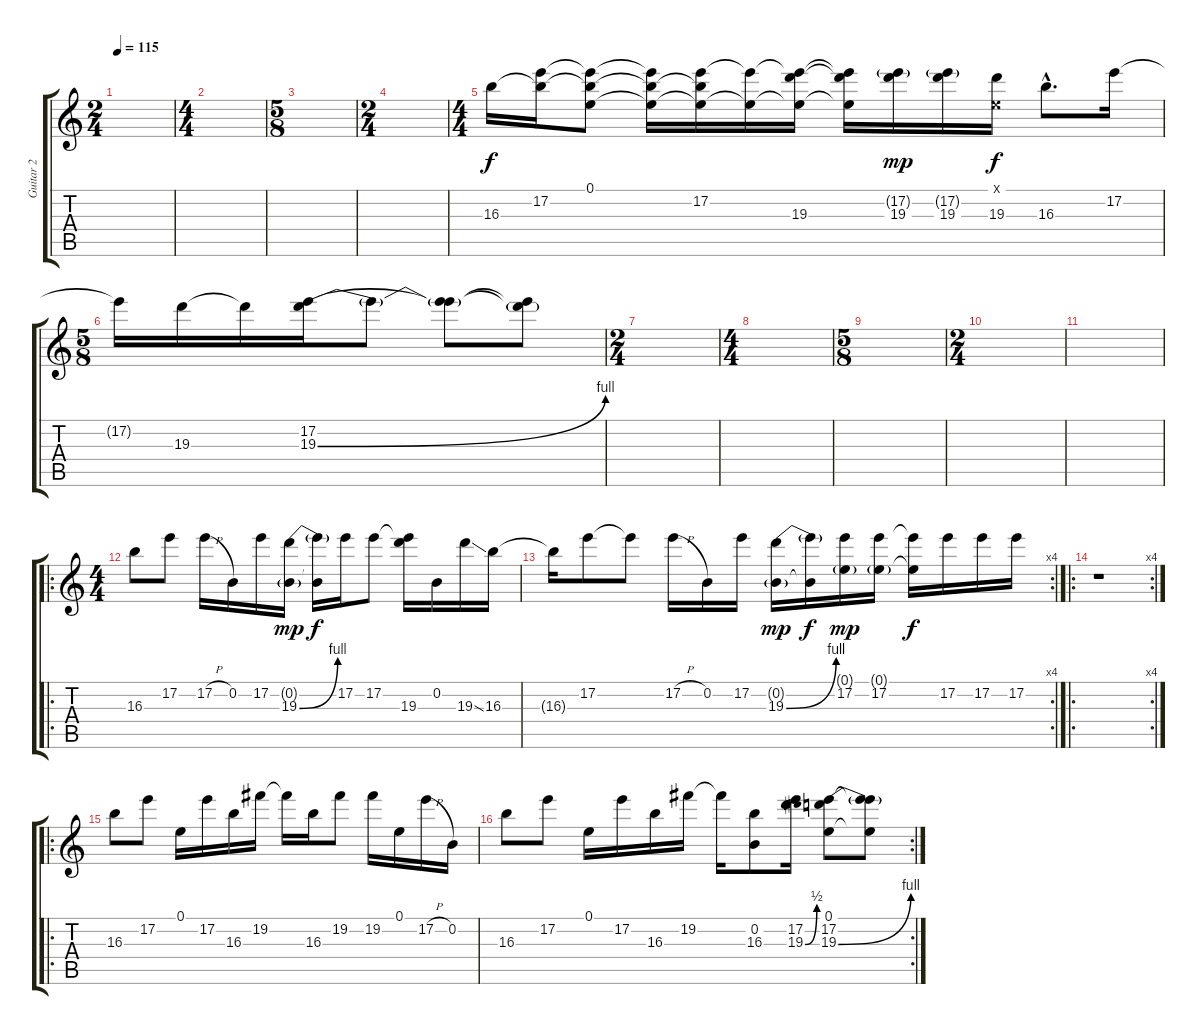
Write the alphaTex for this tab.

\track ("Guitar 2" "Guitar 2") {instrument overdrivenguitar}
\staff {score tabs}
\tuning (E4 B3 G3 D3 A2 D2) {hide}
\ts (2 4)
\tempo 115
\clef g2
\ks c
|
\ts (4 4)
|
\ts (5 8)
|
\ts (2 4)
|
\ts (4 4)
16.3.16 (17.2 16.3{t}).16 (0.1 17.2{t} 16.3{t}).8 (0.1{t} 17.2{t} 16.3{t}).16 (0.1{t} 17.2 16.3{t}).16 (0.1{t} 17.2{t}).16 (0.1{t} 17.2{t} 19.3).16 (0.1{t} 17.2{t} 19.3{t}).16 (17.2{g} 19.3).16{dy mp} (17.2{g} 19.3).16 (0.1{x} 19.3).16{dy f} 16.3{hac}.8{d} 17.2.16 |
\ts (5 8)
17.2{t}.16 19.3.16 19.3{t}.16 (17.2 19.3{be (bend 0 0 60 4)}).16 19.3{t}.8 (17.2{t} 19.3{t}).8 (17.2{t} 19.3{t}).8 |
\ts (2 4)
|
\ts (4 4)
|
\ts (5 8)
|
\ts (2 4)
|
|
\ro
\ts (4 4)
16.3.8 17.2.8 17.2{h}.16 0.2.16 17.2.16 (0.2{g} 19.3{be (bend 0 0 60 4)}).16{dy mp} (0.2{t} 19.3{t}).16{dy f} 17.2.16 17.2.8 (17.2{t} 19.3).16 0.2.16 19.3{ss}.16 16.3.16 |
\rc 4
16.3{t}.16 17.2.8 17.2{t}.8 17.2{h}.16 0.2.16 17.2.16 (0.2{g} 19.3{be (bend 0 0 60 4)}).16{dy mp} (0.2{t} 19.3{t}).16{dy f} (0.1{g} 17.2).16{dy mp} (0.1{g} 17.2).16 (0.1{t} 17.2{t}).16{dy f} 17.2.16 17.2.16 17.2.16 |
\ro
\rc 4
r.1 |
\ro
16.3.8 17.2.8 0.1.16 17.2.16 16.3.16 19.2.16 19.2{t}.16 16.3.16 19.2.8 19.2.16 0.1.16 17.2{h}.16 0.2.16 |
\rc 2
16.3.8 17.2.8 0.1.16 17.2.16 16.3.16 19.2.16 19.2{t}.16 (0.2 16.3).8 (17.2 19.3{be (bend 0 0 60 2)}).16 (0.1 17.2 19.3{be (bend 0 0 60 4)}).8 (0.1{t} 17.2{t} 19.3{t}).8
